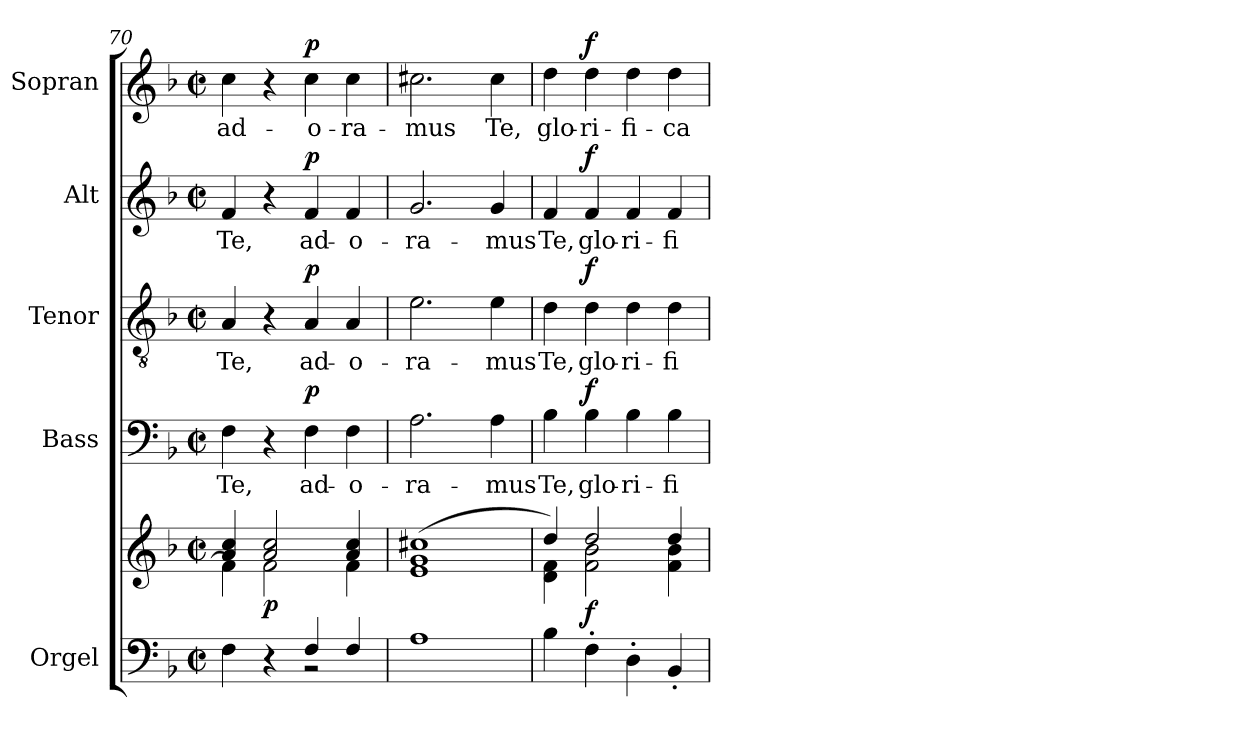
**kern	**kern	**dynam	**kern	**text	**dynam	**kern	**text	**dynam	**kern	**text	**dynam	**kern	**text	**dynam
*part5	*part5	*part5	*part4	*part4	*part4	*part3	*part3	*part3	*part2	*part2	*part2	*part1	*part1	*part1
*staff6	*staff5	*staff5/6	*staff4	*staff4	*staff4	*staff3	*staff3	*staff3	*staff2	*staff2	*staff2	*staff1	*staff1	*staff1
*I"Orgel	*	*	*I"Bass	*	*	*I"Tenor	*	*	*I"Alt	*	*	*I"Sopran	*	*
*I'Org.	*	*	*I'B.	*	*	*I'T.	*	*	*I'A.	*	*	*I'S.	*	*
*clefF4	*clefG2	*	*clefF4	*	*	*clefGv2	*	*	*clefG2	*	*	*clefG2	*	*
*k[b-]	*k[b-]	*	*k[b-]	*	*	*k[b-]	*	*	*k[b-]	*	*	*k[b-]	*	*
*F:	*F:	*	*F:	*	*	*F:	*	*	*F:	*	*	*F:	*	*
*M2/2	*M2/2	*	*M2/2	*	*	*M2/2	*	*	*M2/2	*	*	*M2/2	*	*
*met(c|)	*met(c|)	*	*met(c|)	*	*	*met(c|)	*	*	*met(c|)	*	*	*met(c|)	*	*
=70	=70	=70	=70	=70	=70	=70	=70	=70	=70	=70	=70	=70	=70	=70
*^	*^	*	*	*	*	*	*	*	*	*	*	*	*	*
!	!	!	!	!	!	!LO:LY:b	!	!	!LO:LY:b	!	!	!LO:LY:b	!	!	!LO:LY:b	!
2ryy	4F\	4a/ 4cc/	4f\]	.	4F\	Te,	.	4A/	Te,	.	4f/	Te,	.	4cc\	ad-	.
!	!	!	!	!LO:DY:b	!	!	!	!	!	!	!	!	!	!	!	!
.	4r	2a/ 2cc/	2f\	p	4r	.	.	4r	.	.	4r	.	.	4r	.	.
!	!	!	!	!	!	!LO:LY:b	!LO:DY:a	!	!LO:LY:b	!LO:DY:a	!	!LO:LY:b	!LO:DY:a	!	!LO:LY:b	!LO:DY:a
4F/	2rBB	.	.	.	4F\	ad-	p	4A/	ad-	p	4f/	ad-	p	4cc\	-o-	p
!	!	!	!	!	!	!LO:LY:b	!	!	!LO:LY:b	!	!	!LO:LY:b	!	!	!LO:LY:b	!
4F/	.	4a/ 4cc/	4f\	.	4F\	-o-	.	4A/	-o-	.	4f/	-o-	.	4cc\	-ra-	.
*v	*v	*	*	*	*	*	*	*	*	*	*	*	*	*	*	*
=71	=71	=71	=71	=71	=71	=71	=71	=71	=71	=71	=71	=71	=71	=71	=71
!	!	!	!	!	!LO:LY:b	!	!	!LO:LY:b	!	!	!LO:LY:b	!	!	!LO:LY:b	!
1A	(>1cc#X	1e 1g	.	2.A\	-ra-	.	2.e\	-ra-	.	2.g/	-ra-	.	2.cc#X\	-mus	.
!	!	!	!	!	!LO:LY:b	!	!	!LO:LY:b	!	!	!LO:LY:b	!	!	!LO:LY:b	!
.	.	.	.	4A\	-mus	.	4e\	-mus	.	4g/	-mus	.	4cc#\	Te,	.
!!LO:LB:g=z
=72	=72	=72	=72	=72	=72	=72	=72	=72	=72	=72	=72	=72	=72	=72	=72
!	!	!	!	!	!LO:LY:b	!	!	!LO:LY:b	!	!	!LO:LY:b	!	!	!LO:LY:b	!
4B-\	4dd/)	4d\ 4f\	.	4B-\	Te,	.	4d\	Te,	.	4f/	Te,	.	4dd\	glo-	.
!	!	!	!LO:DY:b	!	!LO:LY:b	!LO:DY:a	!	!LO:LY:b	!LO:DY:a	!	!LO:LY:b	!LO:DY:a	!	!LO:LY:b	!LO:DY:a
4F'>\	2dd/	2f\ 2b-\	f	4B-\	glo-	f	4d\	glo-	f	4f/	glo-	f	4dd\	-ri-	f
!	!	!	!	!	!LO:LY:b	!	!	!LO:LY:b	!	!	!LO:LY:b	!	!	!LO:LY:b	!
4D'>\	.	.	.	4B-\	-ri-	.	4d\	-ri-	.	4f/	-ri-	.	4dd\	-fi-	.
!	!	!	!	!	!LO:LY:b	!	!	!LO:LY:b	!	!	!LO:LY:b	!	!	!LO:LY:b	!
4BB-'</	4dd/	4f\ 4b-\	.	4B-\	-fi-	.	4d\	-fi-	.	4f/	-fi-	.	4dd\	-ca-	.
*	*v	*v	*	*	*	*	*	*	*	*	*	*	*	*	*
=	=	=	=	=	=	=	=	=	=	=	=	=	=	=
*-	*-	*-	*-	*-	*-	*-	*-	*-	*-	*-	*-	*-	*-	*-
